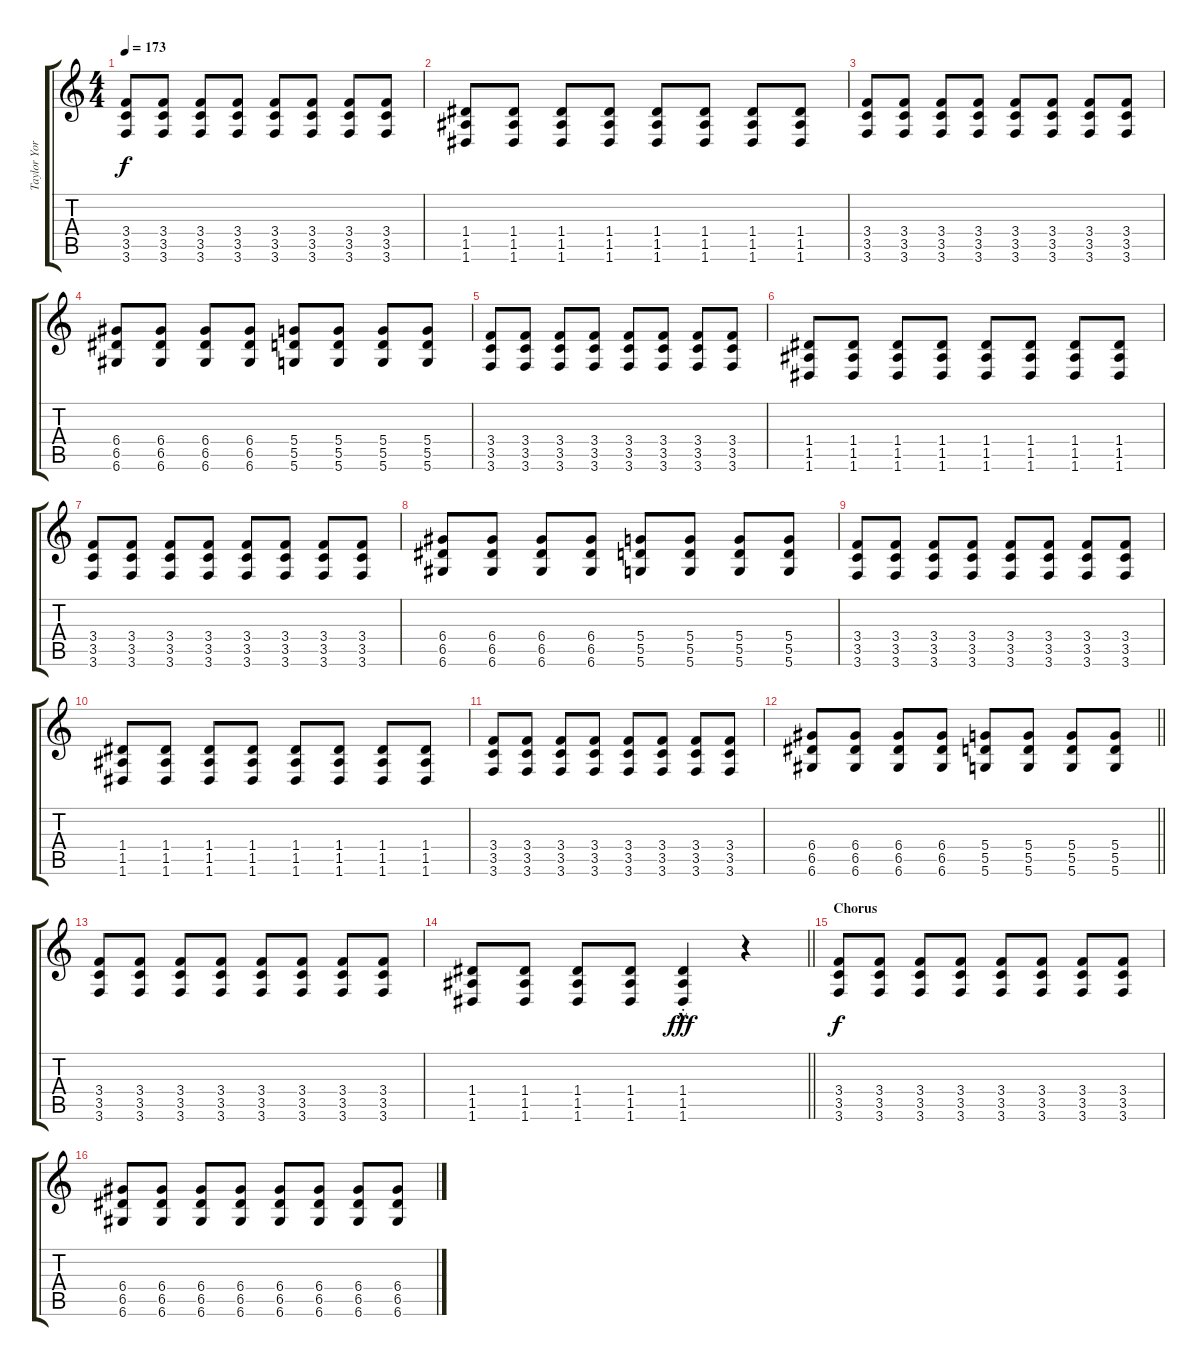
\track ("Taylor York" "Taylor Yor") {instrument distortionguitar}
\staff {score tabs}
\tuning (E4 B3 G3 D3 A2 D2) {hide}
\ts (4 4)
\tempo 173
\clef g2
\ks c
(3.4 3.5 3.6).8{dy f} (3.4 3.5 3.6).8 (3.4 3.5 3.6).8 (3.4 3.5 3.6).8 (3.4 3.5 3.6).8 (3.4 3.5 3.6).8 (3.4 3.5 3.6).8 (3.4 3.5 3.6).8 |
(1.4 1.5 1.6).8 (1.4 1.5 1.6).8 (1.4 1.5 1.6).8 (1.4 1.5 1.6).8 (1.4 1.5 1.6).8 (1.4 1.5 1.6).8 (1.4 1.5 1.6).8 (1.4 1.5 1.6).8 |
(3.4 3.5 3.6).8 (3.4 3.5 3.6).8 (3.4 3.5 3.6).8 (3.4 3.5 3.6).8 (3.4 3.5 3.6).8 (3.4 3.5 3.6).8 (3.4 3.5 3.6).8 (3.4 3.5 3.6).8 |
(6.4 6.5 6.6).8 (6.4 6.5 6.6).8 (6.4 6.5 6.6).8 (6.4 6.5 6.6).8 (5.4 5.5 5.6).8 (5.4 5.5 5.6).8 (5.4 5.5 5.6).8 (5.4 5.5 5.6).8 |
(3.4 3.5 3.6).8 (3.4 3.5 3.6).8 (3.4 3.5 3.6).8 (3.4 3.5 3.6).8 (3.4 3.5 3.6).8 (3.4 3.5 3.6).8 (3.4 3.5 3.6).8 (3.4 3.5 3.6).8 |
(1.4 1.5 1.6).8 (1.4 1.5 1.6).8 (1.4 1.5 1.6).8 (1.4 1.5 1.6).8 (1.4 1.5 1.6).8 (1.4 1.5 1.6).8 (1.4 1.5 1.6).8 (1.4 1.5 1.6).8 |
(3.4 3.5 3.6).8 (3.4 3.5 3.6).8 (3.4 3.5 3.6).8 (3.4 3.5 3.6).8 (3.4 3.5 3.6).8 (3.4 3.5 3.6).8 (3.4 3.5 3.6).8 (3.4 3.5 3.6).8 |
(6.4 6.5 6.6).8 (6.4 6.5 6.6).8 (6.4 6.5 6.6).8 (6.4 6.5 6.6).8 (5.4 5.5 5.6).8 (5.4 5.5 5.6).8 (5.4 5.5 5.6).8 (5.4 5.5 5.6).8 |
(3.4 3.5 3.6).8 (3.4 3.5 3.6).8 (3.4 3.5 3.6).8 (3.4 3.5 3.6).8 (3.4 3.5 3.6).8 (3.4 3.5 3.6).8 (3.4 3.5 3.6).8 (3.4 3.5 3.6).8 |
(1.4 1.5 1.6).8 (1.4 1.5 1.6).8 (1.4 1.5 1.6).8 (1.4 1.5 1.6).8 (1.4 1.5 1.6).8 (1.4 1.5 1.6).8 (1.4 1.5 1.6).8 (1.4 1.5 1.6).8 |
(3.4 3.5 3.6).8 (3.4 3.5 3.6).8 (3.4 3.5 3.6).8 (3.4 3.5 3.6).8 (3.4 3.5 3.6).8 (3.4 3.5 3.6).8 (3.4 3.5 3.6).8 (3.4 3.5 3.6).8 |
\barLineRight lightlight
(6.4 6.5 6.6).8 (6.4 6.5 6.6).8 (6.4 6.5 6.6).8 (6.4 6.5 6.6).8 (5.4 5.5 5.6).8 (5.4 5.5 5.6).8 (5.4 5.5 5.6).8 (5.4 5.5 5.6).8 |
(3.4 3.5 3.6).8 (3.4 3.5 3.6).8 (3.4 3.5 3.6).8 (3.4 3.5 3.6).8 (3.4 3.5 3.6).8 (3.4 3.5 3.6).8 (3.4 3.5 3.6).8 (3.4 3.5 3.6).8 |
\barLineRight lightlight
(1.4 1.5 1.6).8 (1.4 1.5 1.6).8 (1.4 1.5 1.6).8 (1.4 1.5 1.6).8 (1.4{hac st} 1.5{hac st} 1.6{hac st}).4{dy fff} r.4 |
\section ("" "Chorus")
(3.4 3.5 3.6).8{dy f} (3.4 3.5 3.6).8 (3.4 3.5 3.6).8 (3.4 3.5 3.6).8 (3.4 3.5 3.6).8 (3.4 3.5 3.6).8 (3.4 3.5 3.6).8 (3.4 3.5 3.6).8 |
(6.4 6.5 6.6).8 (6.4 6.5 6.6).8 (6.4 6.5 6.6).8 (6.4 6.5 6.6).8 (6.4 6.5 6.6).8 (6.4 6.5 6.6).8 (6.4 6.5 6.6).8 (6.4 6.5 6.6).8
